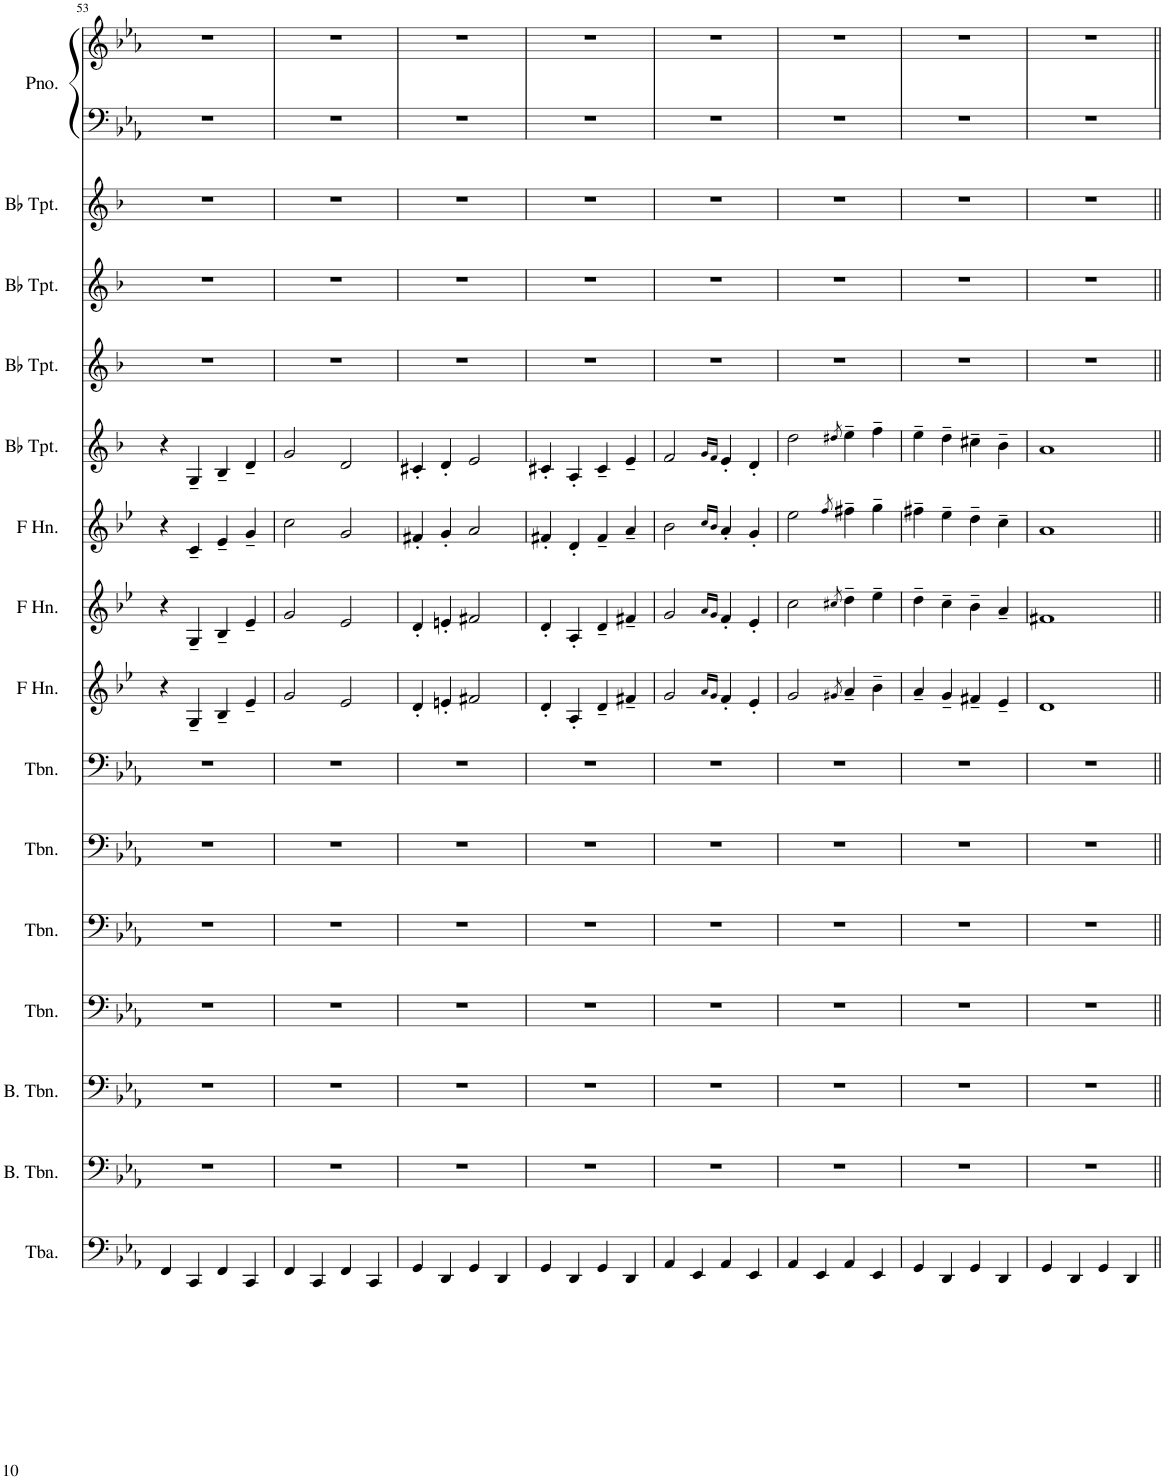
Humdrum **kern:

**kern	**kern	**kern	**kern	**kern	**kern	**kern	**kern	**kern	**kern	**kern	**kern	**kern	**kern	**kern	**kern
*part15	*part14	*part13	*part12	*part11	*part10	*part9	*part8	*part7	*part6	*part5	*part4	*part3	*part2	*part1	*part1
*staff16	*staff15	*staff14	*staff13	*staff12	*staff11	*staff10	*staff9	*staff8	*staff7	*staff6	*staff5	*staff4	*staff3	*staff2	*staff1
*I"Tuba	*I"Bass Trombone	*I"Bass Trombone	*I"Trombone	*I"Trombone	*I"Trombone	*I"Trombone	*I"Horn in F	*I"Horn in F	*I"Horn in F	*I"Bb Trumpet	*I"Bb Trumpet	*I"Bb Trumpet	*I"Bb Trumpet	*I"Piano	*
*I'Tba.	*I'B. Tbn.	*I'B. Tbn.	*I'Tbn.	*I'Tbn.	*I'Tbn.	*I'Tbn.	*	*	*	*I'Bb Tpt.	*I'Bb Tpt.	*I'Bb Tpt.	*I'Bb Tpt.	*I'Pno.	*
!!LO:PB:g=z
*clefF4	*clefF4	*clefF4	*clefF4	*clefF4	*clefF4	*clefF4	*clefG2	*clefG2	*clefG2	*clefG2	*clefG2	*clefG2	*clefG2	*clefF4	*clefG2
*	*	*	*	*	*	*	*Trd4c7	*Trd4c7	*Trd4c7	*Trd1c2	*Trd1c2	*Trd1c2	*Trd1c2	*	*
*k[b-e-a-]	*k[b-e-a-]	*k[b-e-a-]	*k[b-e-a-]	*k[b-e-a-]	*k[b-e-a-]	*k[b-e-a-]	*k[b-e-]	*k[b-e-]	*k[b-e-]	*k[b-]	*k[b-]	*k[b-]	*k[b-]	*k[b-e-a-]	*k[b-e-a-]
*M4/4	*M4/4	*M4/4	*M4/4	*M4/4	*M4/4	*M4/4	*M4/4	*M4/4	*M4/4	*M4/4	*M4/4	*M4/4	*M4/4	*M4/4	*M4/4
=53	=53	=53	=53	=53	=53	=53	=53	=53	=53	=53	=53	=53	=53	=53	=53
4FF/	1r	1r	1r	1r	1r	1r	4r	4r	4r	4r	1r	1r	1r	1r	1r
4CC/	.	.	.	.	.	.	4G~/	4G~/	4c~/	4G~/	.	.	.	.	.
4FF/	.	.	.	.	.	.	4B-~/	4B-~/	4e-~/	4B-~/	.	.	.	.	.
4CC/	.	.	.	.	.	.	4e-~/	4e-~/	4g~/	4d~/	.	.	.	.	.
=54	=54	=54	=54	=54	=54	=54	=54	=54	=54	=54	=54	=54	=54	=54	=54
4FF/	1r	1r	1r	1r	1r	1r	2g/	2g/	2cc\	2g/	1r	1r	1r	1r	1r
4CC/	.	.	.	.	.	.	.	.	.	.	.	.	.	.	.
4FF/	.	.	.	.	.	.	2e-/	2e-/	2g/	2d/	.	.	.	.	.
4CC/	.	.	.	.	.	.	.	.	.	.	.	.	.	.	.
=55	=55	=55	=55	=55	=55	=55	=55	=55	=55	=55	=55	=55	=55	=55	=55
4GG/	1r	1r	1r	1r	1r	1r	4d'/	4d'/	4f#X'/	4c#X'/	1r	1r	1r	1r	1r
4DD/	.	.	.	.	.	.	4en'/	4en'/	4g'/	4d'/	.	.	.	.	.
4GG/	.	.	.	.	.	.	2f#X/	2f#X/	2a/	2e/	.	.	.	.	.
4DD/	.	.	.	.	.	.	.	.	.	.	.	.	.	.	.
=56	=56	=56	=56	=56	=56	=56	=56	=56	=56	=56	=56	=56	=56	=56	=56
4GG/	1r	1r	1r	1r	1r	1r	4d'/	4d'/	4f#X'/	4c#X'/	1r	1r	1r	1r	1r
4DD/	.	.	.	.	.	.	4A'/	4A'/	4d'/	4A'/	.	.	.	.	.
4GG/	.	.	.	.	.	.	4d~/	4d~/	4f#~/	4c#~/	.	.	.	.	.
4DD/	.	.	.	.	.	.	4f#X~/	4f#X~/	4a~/	4e~/	.	.	.	.	.
=57	=57	=57	=57	=57	=57	=57	=57	=57	=57	=57	=57	=57	=57	=57	=57
4AA-/	1r	1r	1r	1r	1r	1r	2g/	2g/	2b-\	2f/	1r	1r	1r	1r	1r
4EE-/	.	.	.	.	.	.	.	.	.	.	.	.	.	.	.
.	.	.	.	.	.	.	16qa/LL	16qa/LL	16qcc/LL	16qg/LL	.	.	.	.	.
.	.	.	.	.	.	.	16qg/JJ	16qg/JJ	16qb-/JJ	16qf/JJ	.	.	.	.	.
4AA-/	.	.	.	.	.	.	4f'/	4f'/	4a'/	4e'/	.	.	.	.	.
4EE-/	.	.	.	.	.	.	4e-'/	4e-'/	4g'/	4d'/	.	.	.	.	.
=58	=58	=58	=58	=58	=58	=58	=58	=58	=58	=58	=58	=58	=58	=58	=58
4AA-/	1r	1r	1r	1r	1r	1r	2g/	2cc\	2ee-\	2dd\	1r	1r	1r	1r	1r
4EE-/	.	.	.	.	.	.	.	.	.	.	.	.	.	.	.
.	.	.	.	.	.	.	8qg#X/	8qcc#X/	8qff/	8qdd#X/	.	.	.	.	.
4AA-/	.	.	.	.	.	.	4a~/	4dd~\	4ff#X~\	4ee~\	.	.	.	.	.
4EE-/	.	.	.	.	.	.	4b-~\	4ee-~\	4gg~\	4ff~\	.	.	.	.	.
=59	=59	=59	=59	=59	=59	=59	=59	=59	=59	=59	=59	=59	=59	=59	=59
4GG/	1r	1r	1r	1r	1r	1r	4a~/	4dd~\	4ff#X~\	4ee~\	1r	1r	1r	1r	1r
4DD/	.	.	.	.	.	.	4g~/	4cc~\	4ee-~\	4dd~\	.	.	.	.	.
4GG/	.	.	.	.	.	.	4f#X~/	4b-~\	4dd~\	4cc#X~\	.	.	.	.	.
4DD/	.	.	.	.	.	.	4e-~/	4a~/	4cc~\	4b-~\	.	.	.	.	.
=60	=60	=60	=60	=60	=60	=60	=60	=60	=60	=60	=60	=60	=60	=60	=60
4GG/	1r	1r	1r	1r	1r	1r	1d	1f#X	1a	1a	1r	1r	1r	1r	1r
4DD/	.	.	.	.	.	.	.	.	.	.	.	.	.	.	.
4GG/	.	.	.	.	.	.	.	.	.	.	.	.	.	.	.
4DD/	.	.	.	.	.	.	.	.	.	.	.	.	.	.	.
=||	=||	=||	=||	=||	=||	=||	=||	=||	=||	=||	=||	=||	=||	=||	=||
*-	*-	*-	*-	*-	*-	*-	*-	*-	*-	*-	*-	*-	*-	*-	*-
